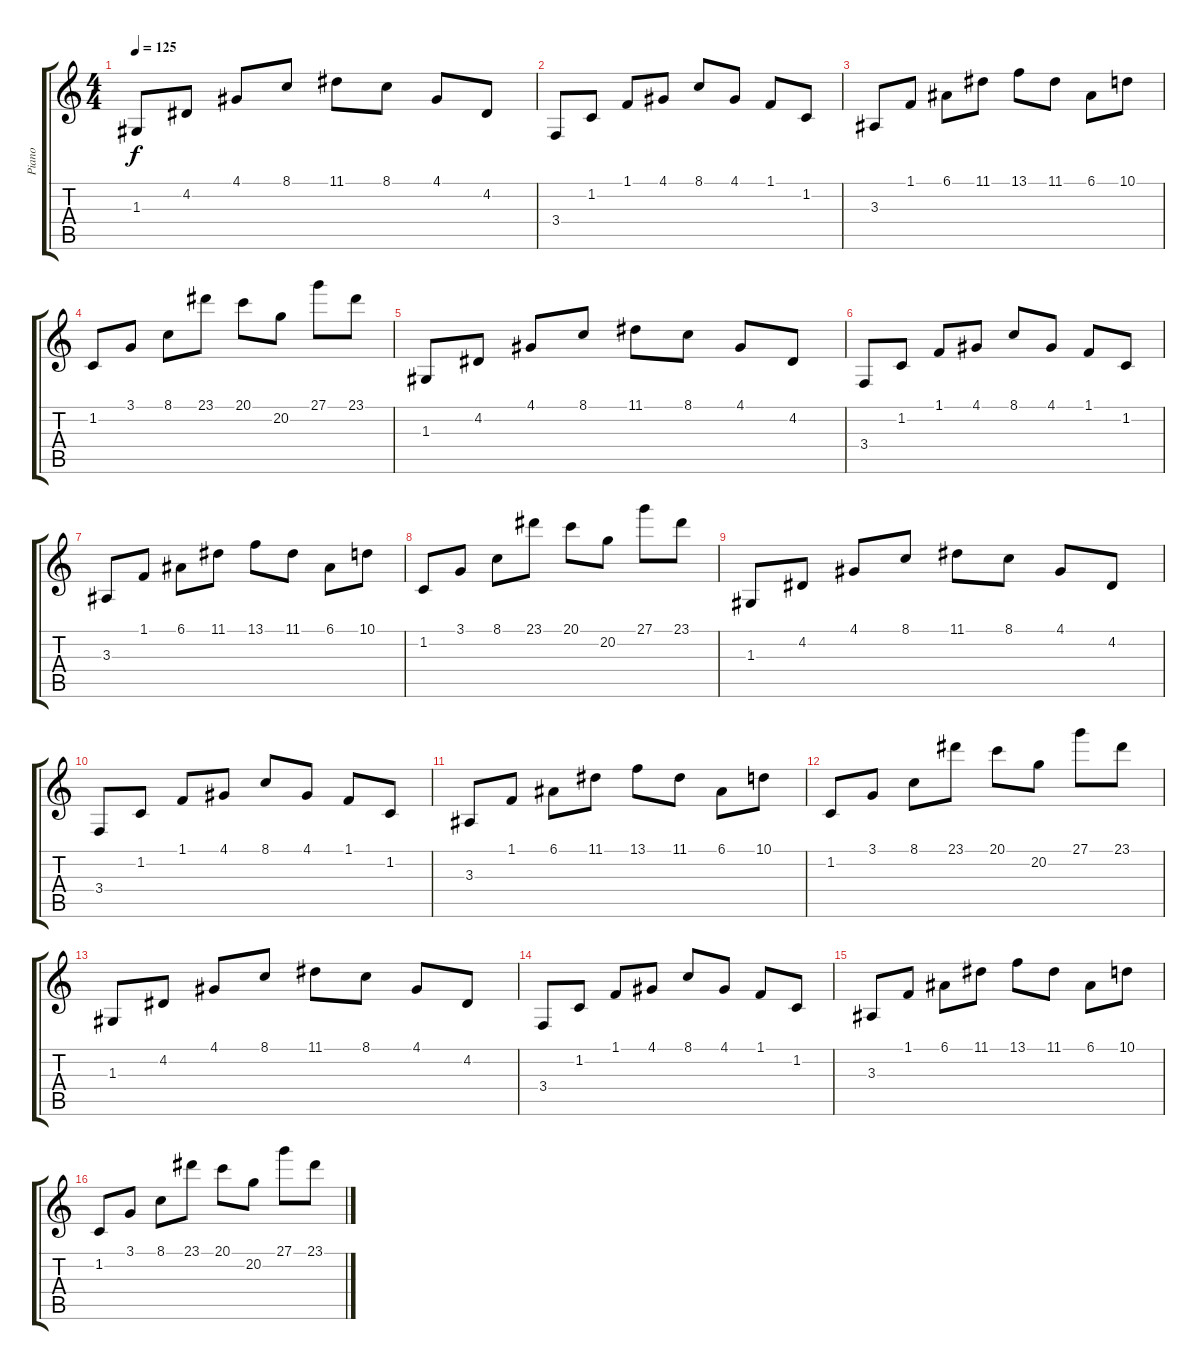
\track ("Piano" "Piano") {instrument brightacousticpiano}
\staff {score tabs}
\tuning (E4 B3 G3 D3 A2 E2) {hide}
\ts (4 4)
\tempo 125
\clef g2
\ks c
1.3.8{dy f} 4.2.8 4.1.8 8.1.8 11.1.8 8.1.8 4.1.8 4.2.8 |
3.4.8 1.2.8 1.1.8 4.1.8 8.1.8 4.1.8 1.1.8 1.2.8 |
3.3.8 1.1.8 6.1.8 11.1.8 13.1.8 11.1.8 6.1.8 10.1.8 |
1.2.8 3.1.8 8.1.8 23.1.8 20.1.8 20.2.8 27.1.8 23.1.8 |
1.3.8 4.2.8 4.1.8 8.1.8 11.1.8 8.1.8 4.1.8 4.2.8 |
3.4.8 1.2.8 1.1.8 4.1.8 8.1.8 4.1.8 1.1.8 1.2.8 |
3.3.8 1.1.8 6.1.8 11.1.8 13.1.8 11.1.8 6.1.8 10.1.8 |
1.2.8 3.1.8 8.1.8 23.1.8 20.1.8 20.2.8 27.1.8 23.1.8 |
1.3.8 4.2.8 4.1.8 8.1.8 11.1.8 8.1.8 4.1.8 4.2.8 |
3.4.8 1.2.8 1.1.8 4.1.8 8.1.8 4.1.8 1.1.8 1.2.8 |
3.3.8 1.1.8 6.1.8 11.1.8 13.1.8 11.1.8 6.1.8 10.1.8 |
1.2.8 3.1.8 8.1.8 23.1.8 20.1.8 20.2.8 27.1.8 23.1.8 |
1.3.8 4.2.8 4.1.8 8.1.8 11.1.8 8.1.8 4.1.8 4.2.8 |
3.4.8 1.2.8 1.1.8 4.1.8 8.1.8 4.1.8 1.1.8 1.2.8 |
3.3.8 1.1.8 6.1.8 11.1.8 13.1.8 11.1.8 6.1.8 10.1.8 |
1.2.8 3.1.8 8.1.8 23.1.8 20.1.8 20.2.8 27.1.8 23.1.8
